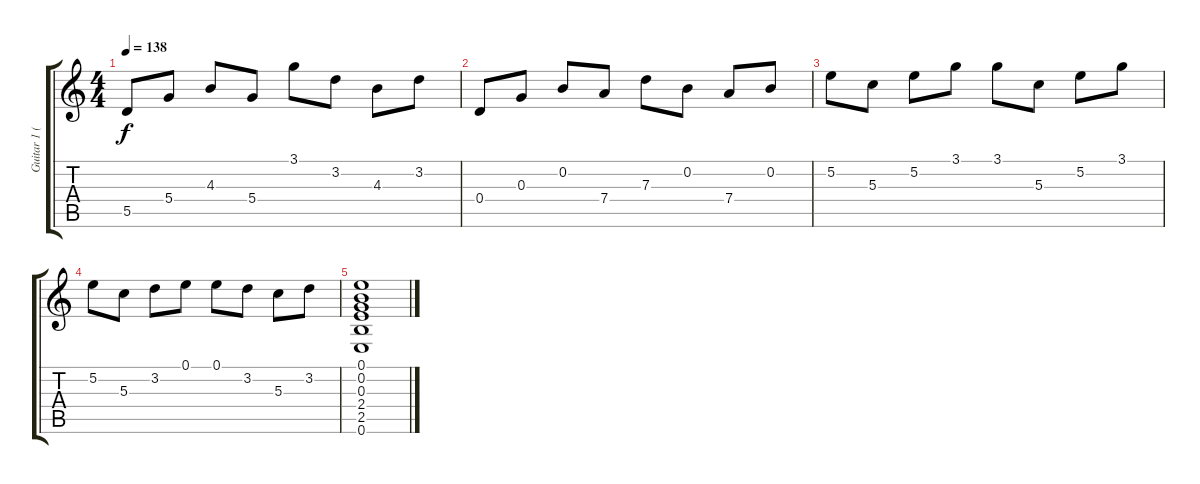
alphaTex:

\track ("Guitar 1 (Clean Tone)" "Guitar 1 (") {instrument electricguitarclean}
\staff {score tabs}
\tuning (E4 B3 G3 D3 A2 E2) {hide}
\ts (4 4)
\tempo 138
\clef g2
\ks c
5.5.8{dy f} 5.4.8 4.3.8 5.4.8 3.1.8 3.2.8 4.3.8 3.2.8 |
0.4.8 0.3.8 0.2.8 7.4.8 7.3.8 0.2.8 7.4.8 0.2.8 |
5.2.8 5.3.8 5.2.8 3.1.8 3.1.8 5.3.8 5.2.8 3.1.8 |
5.2.8 5.3.8 3.2.8 0.1.8 0.1.8 3.2.8 5.3.8 3.2.8 |
(0.1 0.2 0.3 2.4 2.5 0.6).1
